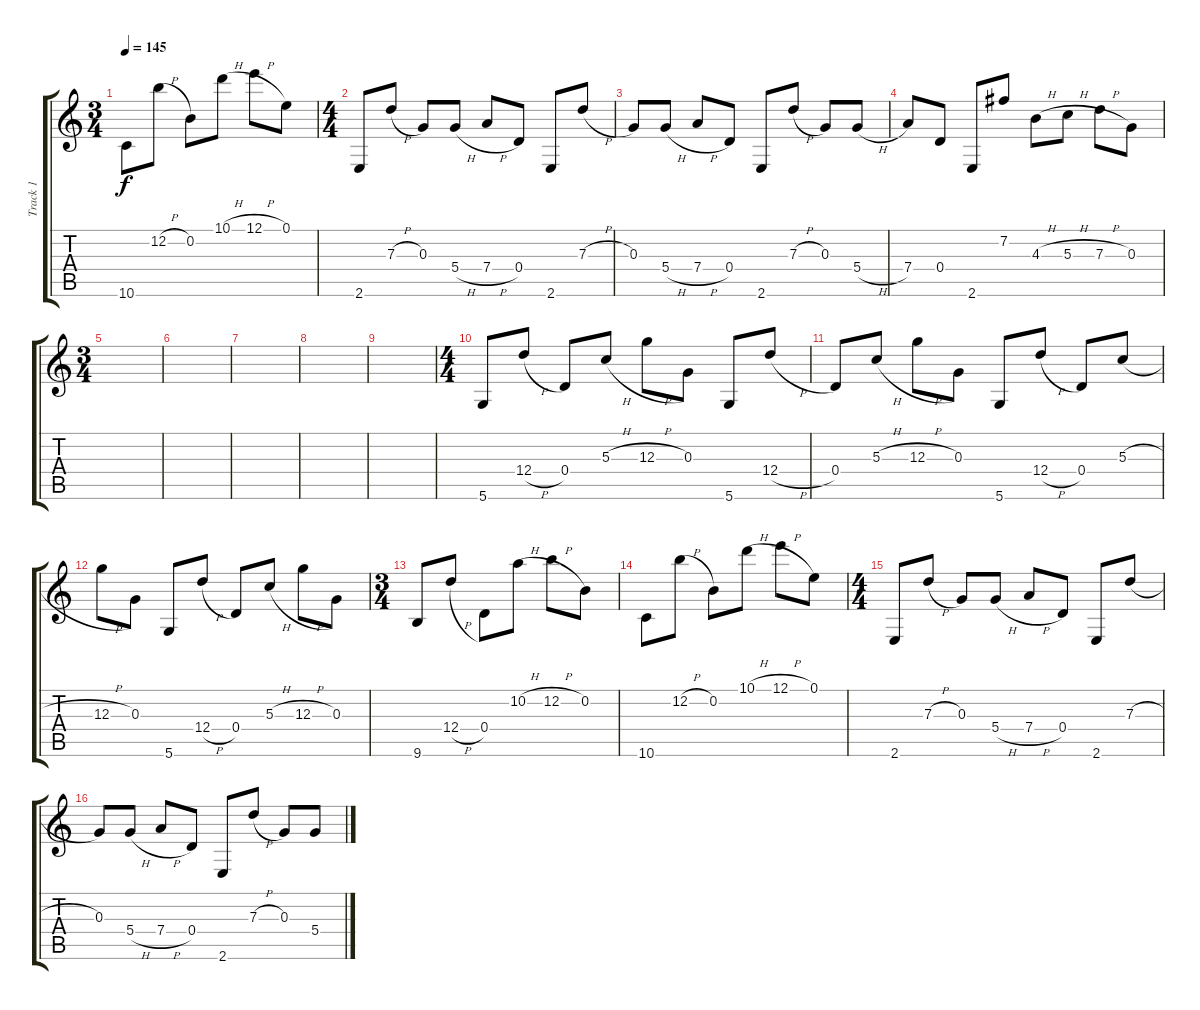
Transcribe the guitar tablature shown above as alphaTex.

\track ("Track 1" "Track 1") {instrument electricguitarjazz}
\staff {score tabs}
\tuning (E4 B3 G3 D3 A2 D2) {hide}
\ts (3 4)
\tempo 145
\clef g2
\ks c
10.6.8{dy f} 12.2{h}.8 0.2.8 10.1{h}.8 12.1{h}.8 0.1.8 |
\ts (4 4)
2.6.8 7.3{h}.8 0.3.8 5.4{h}.8 7.4{h}.8 0.4.8 2.6.8 7.3{h}.8 |
0.3.8 5.4{h}.8 7.4{h}.8 0.4.8 2.6.8 7.3{h}.8 0.3.8 5.4{h}.8 |
7.4.8 0.4.8 2.6.8 7.2.8 4.3{h}.8 5.3{h}.8 7.3{h}.8 0.3.8 |
\ts (3 4)
|
|
|
|
|
\ts (4 4)
5.6.8 12.4{h}.8 0.4.8 5.3{h}.8 12.3{h}.8 0.3.8 5.6.8 12.4{h}.8 |
0.4.8 5.3{h}.8 12.3{h}.8 0.3.8 5.6.8 12.4{h}.8 0.4.8 5.3{h}.8 |
12.3{h}.8 0.3.8 5.6.8 12.4{h}.8 0.4.8 5.3{h}.8 12.3{h}.8 0.3.8 |
\ts (3 4)
9.6.8 12.4{h}.8 0.4.8 10.2{h}.8 12.2{h}.8 0.2.8 |
10.6.8 12.2{h}.8 0.2.8 10.1{h}.8 12.1{h}.8 0.1.8 |
\ts (4 4)
2.6.8 7.3{h}.8 0.3.8 5.4{h}.8 7.4{h}.8 0.4.8 2.6.8 7.3{h}.8 |
0.3.8 5.4{h}.8 7.4{h}.8 0.4.8 2.6.8 7.3{h}.8 0.3.8 5.4{h}.8
